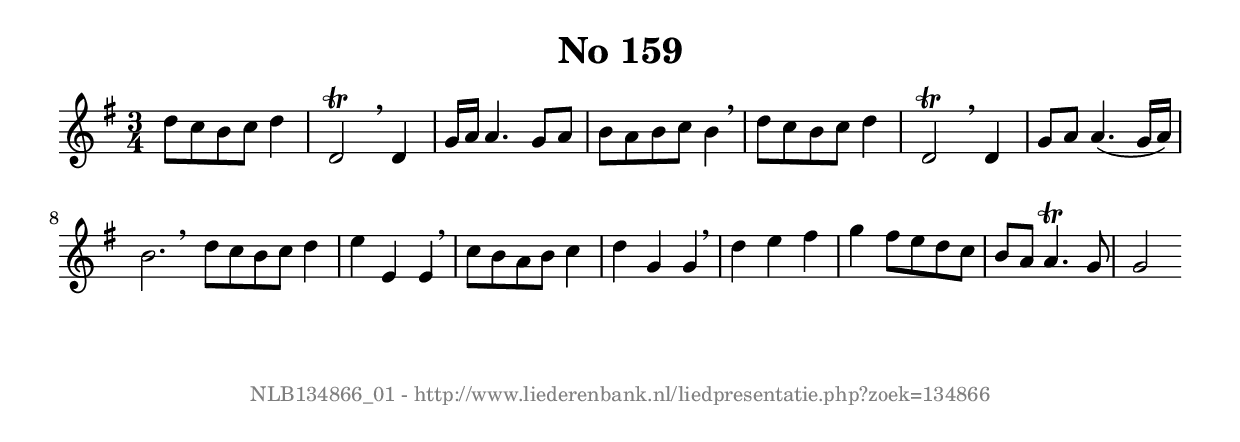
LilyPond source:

%
% produced by wce2krn 1.64 (7 June 2014)
%
\version"2.16"
#(append! paper-alist '(("long" . (cons (* 210 mm) (* 2000 mm)))))
#(set-default-paper-size "long")
sb = {\breathe}
mBreak = {\breathe }
bBreak = {\breathe }
x = {\once\override NoteHead #'style = #'cross }
gl=\glissando
itime={\override Staff.TimeSignature #'stencil = ##f }
ficta = {\once\set suggestAccidentals = ##t}
fine = {\once\override Score.RehearsalMark #'self-alignment-X = #1 \mark \markup {\italic{Fine}}}
dc = {\once\override Score.RehearsalMark #'self-alignment-X = #1 \mark \markup {\italic{D.C.}}}
dcf = {\once\override Score.RehearsalMark #'self-alignment-X = #1 \mark \markup {\italic{D.C. al Fine}}}
dcc = {\once\override Score.RehearsalMark #'self-alignment-X = #1 \mark \markup {\italic{D.C. al Coda}}}
ds = {\once\override Score.RehearsalMark #'self-alignment-X = #1 \mark \markup {\italic{D.S.}}}
dsf = {\once\override Score.RehearsalMark #'self-alignment-X = #1 \mark \markup {\italic{D.S. al Fine}}}
dsc = {\once\override Score.RehearsalMark #'self-alignment-X = #1 \mark \markup {\italic{D.S. al Coda}}}
pv = {\set Score.repeatCommands = #'((volta "1"))}
sv = {\set Score.repeatCommands = #'((volta "2"))}
tv = {\set Score.repeatCommands = #'((volta "3"))}
qv = {\set Score.repeatCommands = #'((volta "4"))}
xv = {\set Score.repeatCommands = #'((volta #f))}
\header{ tagline = ""
title = "No 159"
}
\score {{
\key g \major
\relative g'
{
\set melismaBusyProperties = #'()
\time 3/4
\tempo 4=120
\override Score.MetronomeMark #'transparent = ##t
\override Score.RehearsalMark #'break-visibility = #(vector #t #t #f)
d'8 c b c d4 d,2 ^\trill \sb d4 g16 a a4. g8 a b8 a b c b4 \sb d8 c b c d4 d,2 ^\trill \sb d4 g8 a a4. (g16 a) b2. \bar ":|:" \bBreak
d8 c b c d4 e e, e \sb c'8 b a b c4 d g, g \sb d' e fis g fis8 e d c b a a4. ^\trill g8 g2 \bar ":|"
 }}
 \midi { }
 \layout {
            indent = 0.0\cm
}
}
\markup { \vspace #0 } \markup { \with-color #grey \fill-line { \center-column { \smaller "NLB134866_01 - http://www.liederenbank.nl/liedpresentatie.php?zoek=134866" } } }
